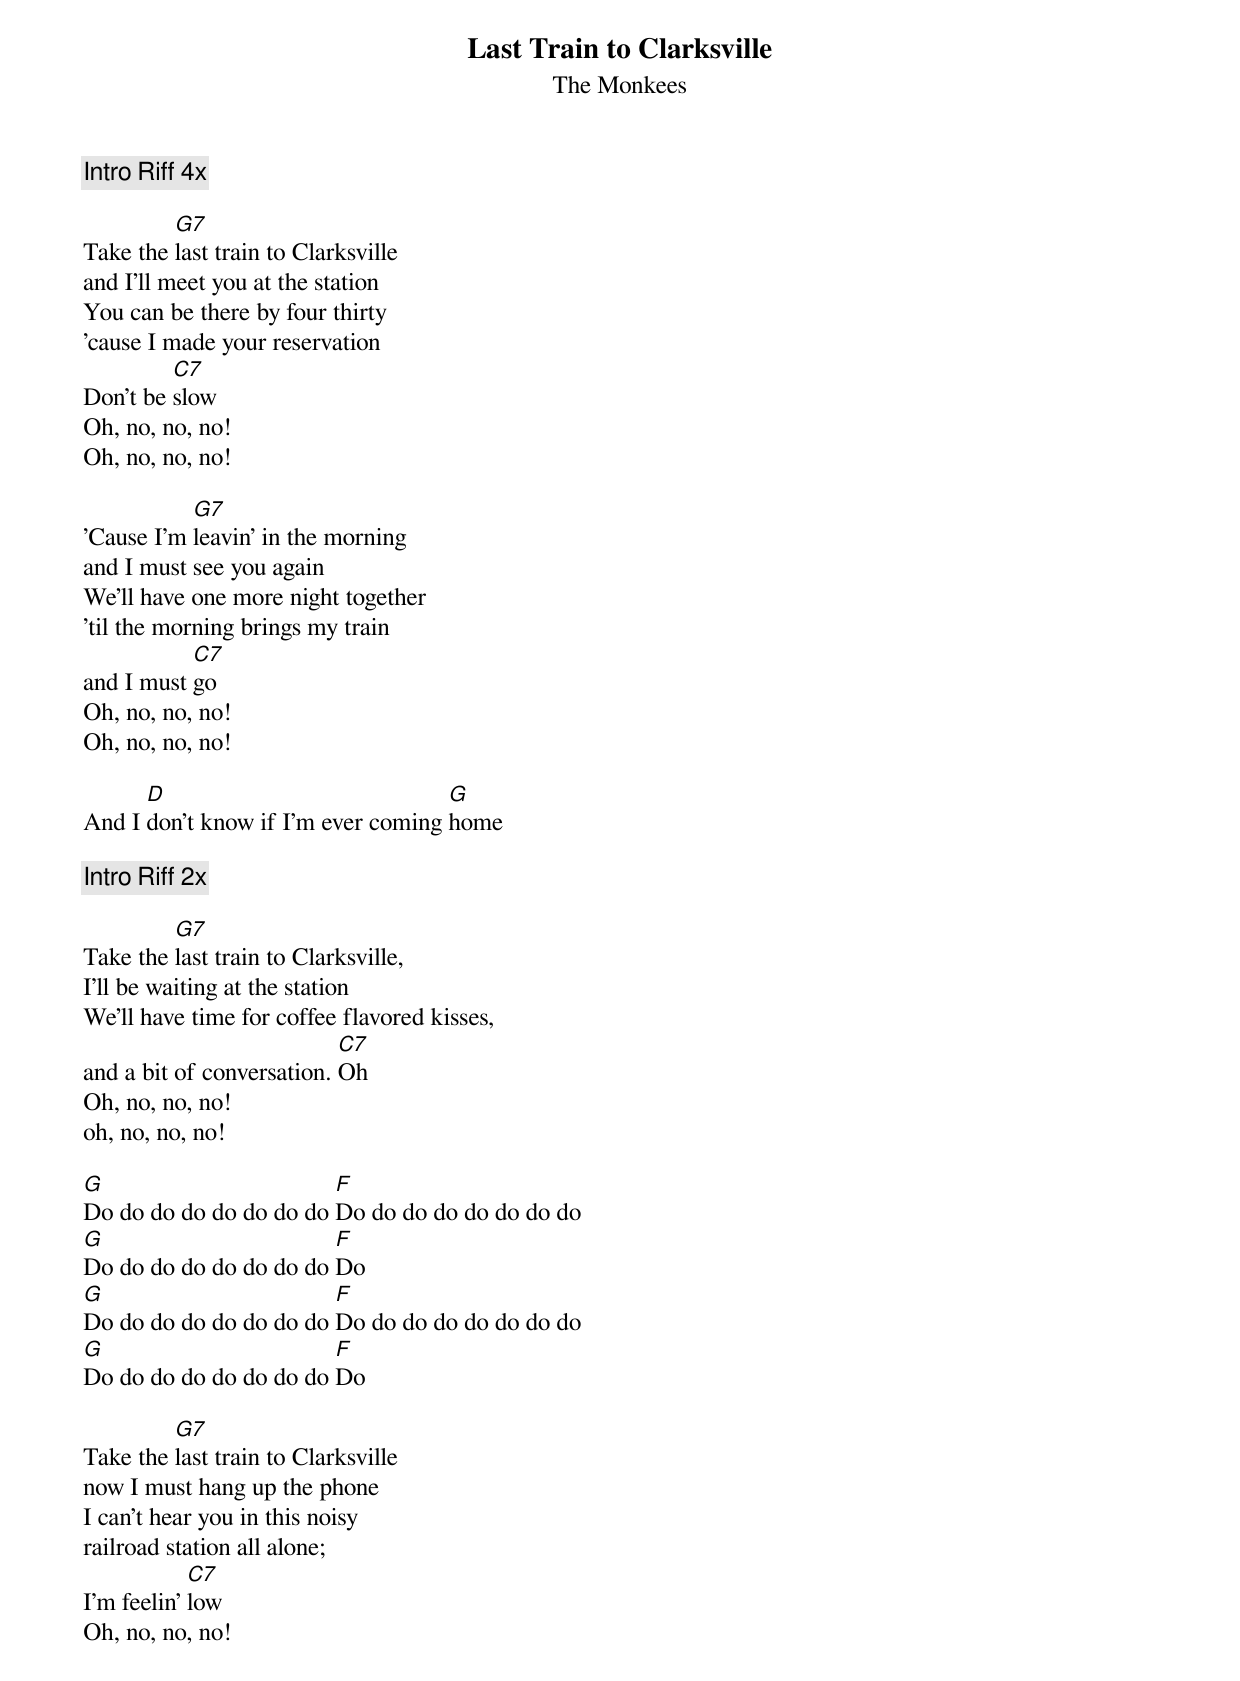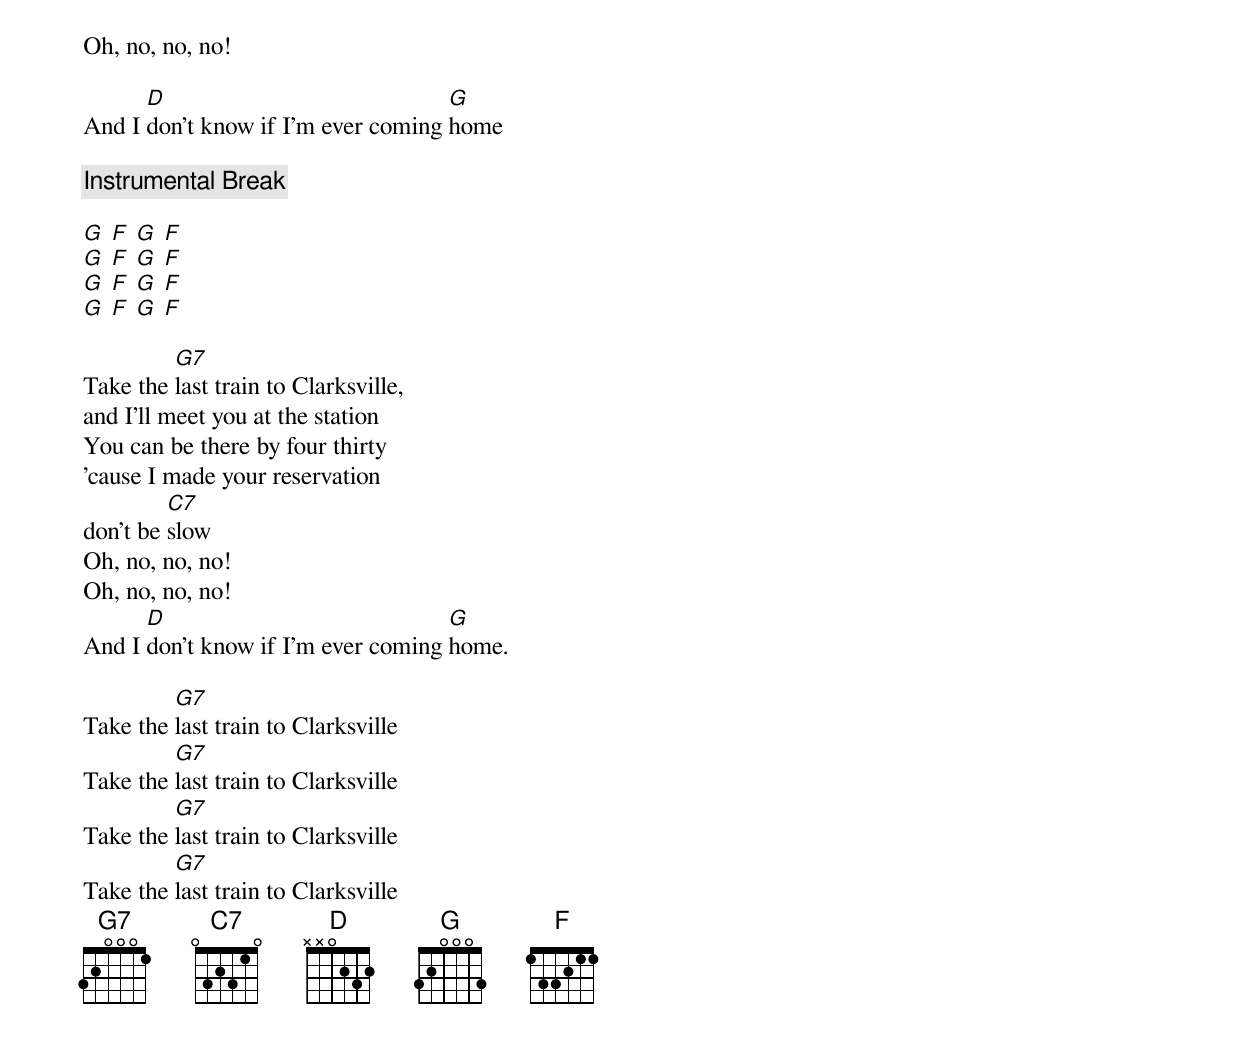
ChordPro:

{title: Last Train to Clarksville}
{subtitle: The Monkees}

{comment: Intro Riff 4x}

Take the [G7]last train to Clarksville
and I'll meet you at the station
You can be there by four thirty
'cause I made your reservation
Don't be [C7]slow
Oh, no, no, no!
Oh, no, no, no!

'Cause I'm [G7]leavin' in the morning
and I must see you again
We'll have one more night together
'til the morning brings my train
and I must [C7]go
Oh, no, no, no!
Oh, no, no, no!

And I [D]don't know if I'm ever coming [G]home

{comment: Intro Riff 2x}

Take the [G7]last train to Clarksville,
I'll be waiting at the station
We'll have time for coffee flavored kisses,
and a bit of conversation. [C7]Oh
Oh, no, no, no!
oh, no, no, no!

[G]Do do do do do do do do [F]Do do do do do do do do
[G]Do do do do do do do do [F]Do
[G]Do do do do do do do do [F]Do do do do do do do do
[G]Do do do do do do do do [F]Do

Take the [G7]last train to Clarksville
now I must hang up the phone
I can't hear you in this noisy
railroad station all alone;
I'm feelin' [C7]low
Oh, no, no, no!
Oh, no, no, no!

And I [D]don't know if I'm ever coming [G]home

{comment: Instrumental Break}

[G] [F] [G] [F]
[G] [F] [G] [F]
[G] [F] [G] [F]
[G] [F] [G] [F]

Take the [G7]last train to Clarksville,
and I'll meet you at the station
You can be there by four thirty
'cause I made your reservation
don't be [C7]slow
Oh, no, no, no!
Oh, no, no, no!
And I [D]don't know if I'm ever coming [G]home.

Take the [G7]last train to Clarksville
Take the [G7]last train to Clarksville
Take the [G7]last train to Clarksville
Take the [G7]last train to Clarksville
